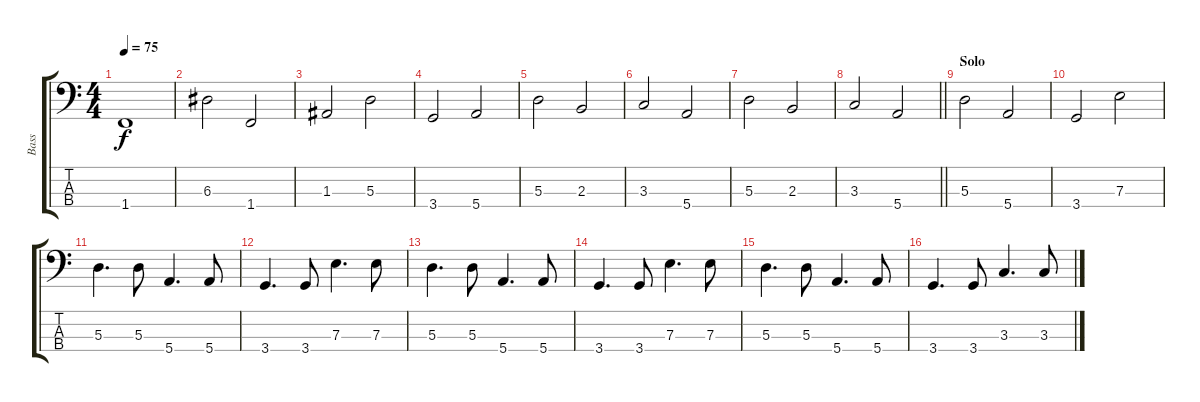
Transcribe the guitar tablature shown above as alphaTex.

\track ("Bass" "Bass") {instrument fretlessbass}
\staff {score tabs}
\tuning (G2 D2 A1 E1) {hide}
\ts (4 4)
\tempo 75
\clef f4
\ks c
1.4.1{dy f} |
6.3.2 1.4.2 |
1.3.2 5.3.2 |
3.4.2 5.4.2 |
5.3.2 2.3.2 |
3.3.2 5.4.2 |
5.3.2 2.3.2 |
\barLineRight lightlight
3.3.2 5.4.2 |
\section ("" "Solo")
5.3.2 5.4.2 |
3.4.2 7.3.2 |
5.3.4{d} 5.3.8 5.4.4{d} 5.4.8 |
3.4.4{d} 3.4.8 7.3.4{d} 7.3.8 |
5.3.4{d} 5.3.8 5.4.4{d} 5.4.8 |
3.4.4{d} 3.4.8 7.3.4{d} 7.3.8 |
5.3.4{d} 5.3.8 5.4.4{d} 5.4.8 |
3.4.4{d} 3.4.8 3.3.4{d} 3.3.8
